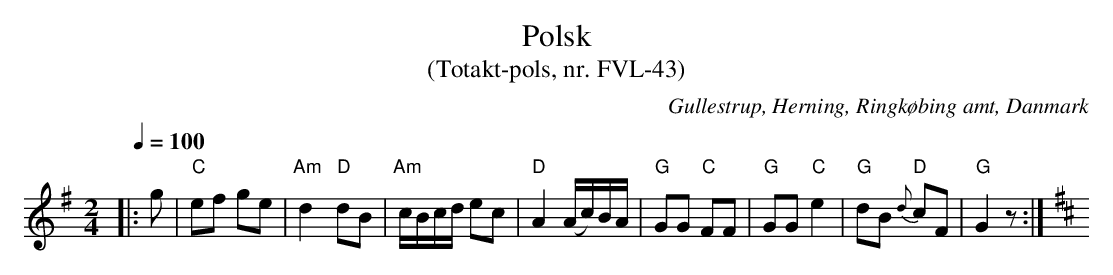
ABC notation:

X:1
T:Polsk
T:(Totakt-pols, nr. FVL-43)
O:Gullestrup, Herning, Ringkøbing amt, Danmark
M:2/4
L:1/8
Q:1/4=100
K:G
|: g | "C"ef ge | "Am"d2 "D"dB | "Am"c/B/c/d/ ec | "D"A2 (A/c/)B/A/ | "G"GG "C"FF | "G"GG "C"e2 | "G"dB "D"{d}cF | "G"G2 z  :|
K:D
